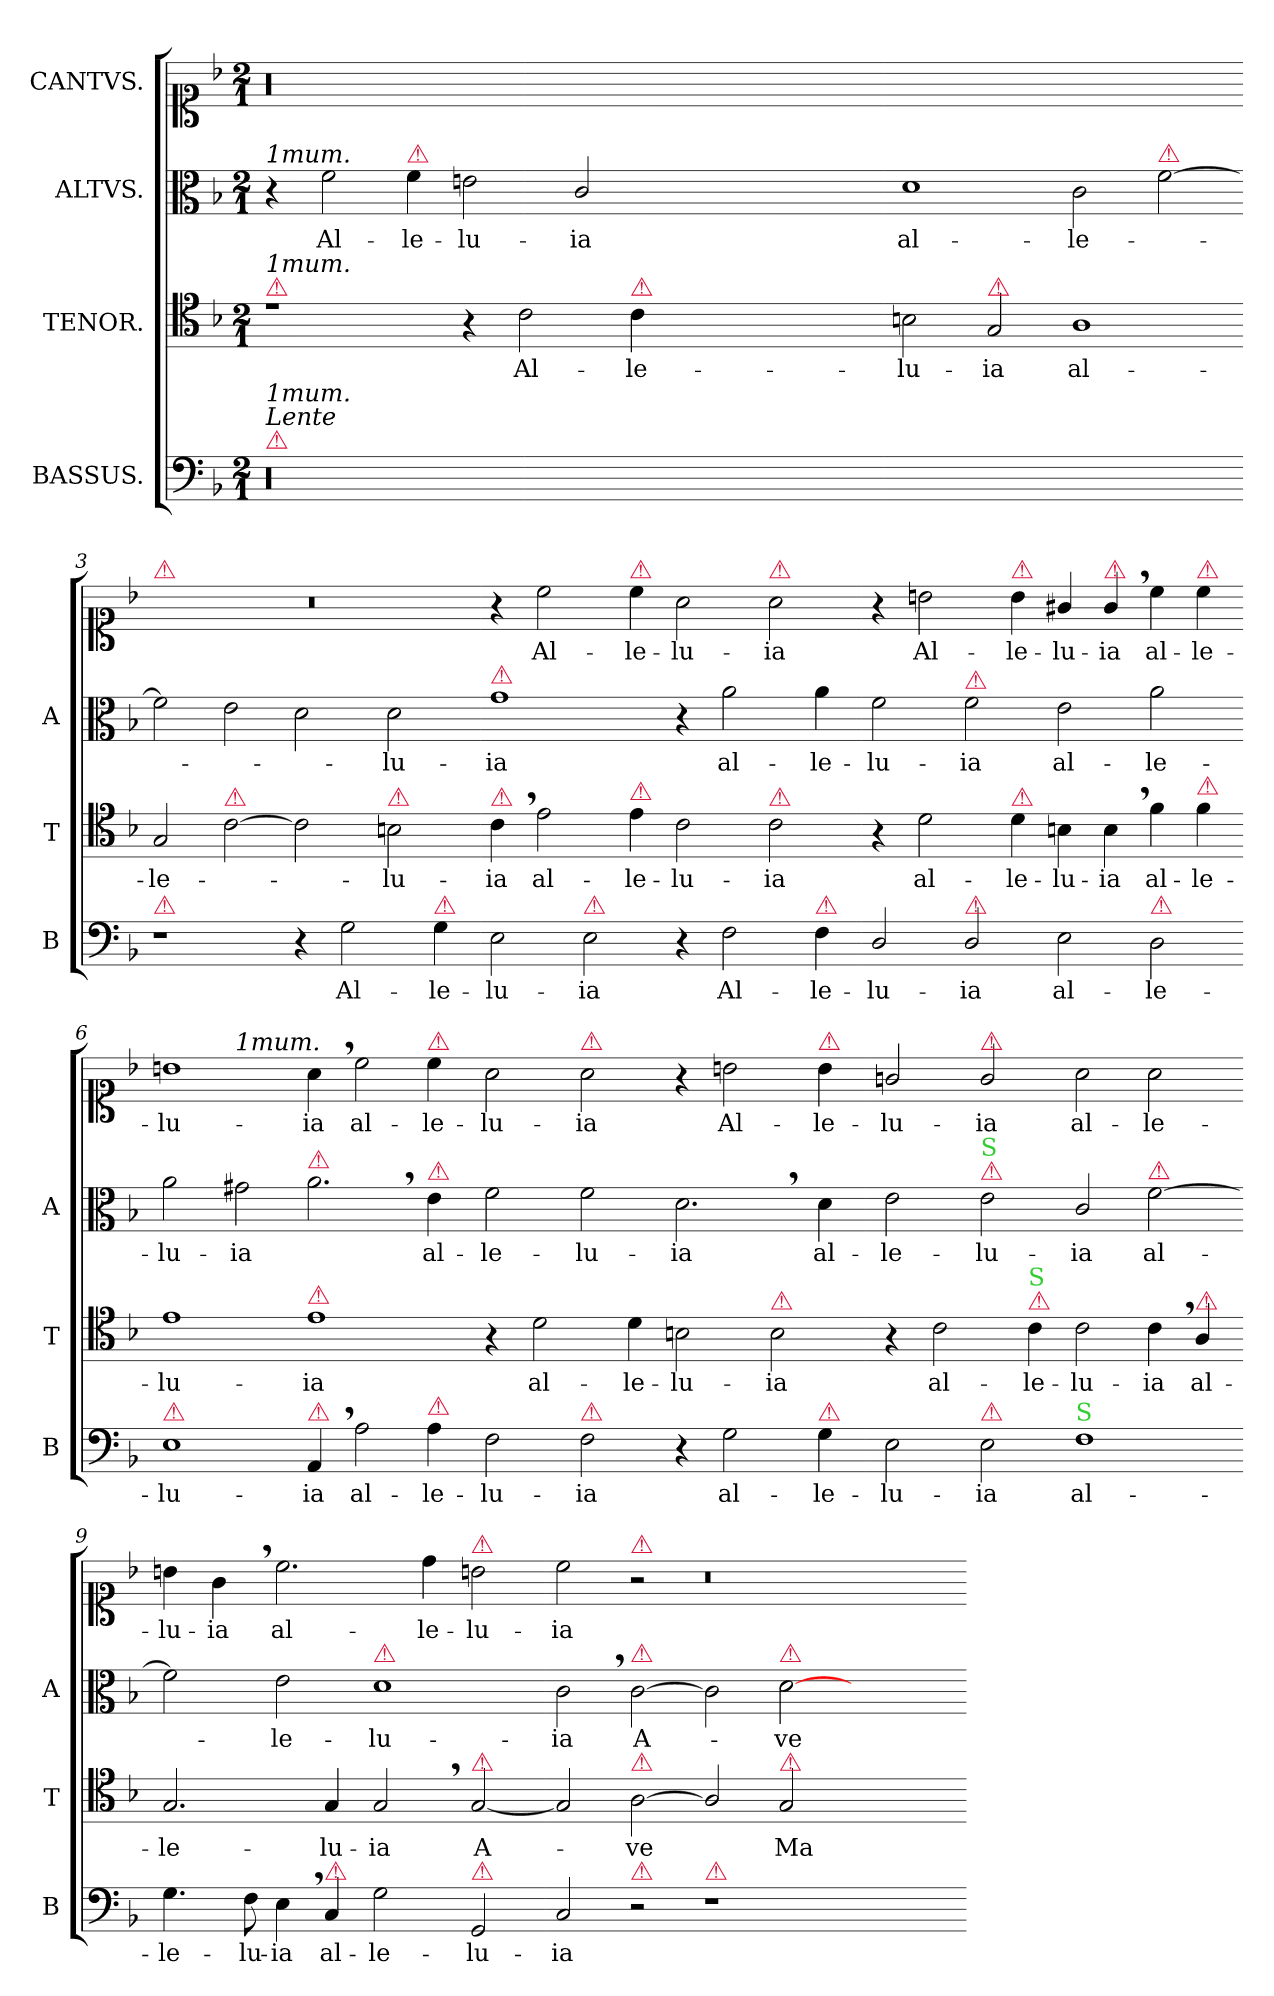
**kern	**text	**kern	**text	**kern	**text	**kern	**text
*part4	*part4	*part3	*part3	*part2	*part2	*part1	*part1
*staff4	*staff4	*staff3	*staff3	*staff2	*staff2	*staff1	*staff1
*I"BASSUS.	*	*I"TENOR.	*	*I"ALTVS.	*	*I"CANTVS.	*
*I'B	*	*I'T	*	*I'A	*	*	*
*clefF4	*	*clefC4	*	*clefC3	*	*clefC1	*
*k[b-]	*	*k[b-]	*	*k[b-]	*	*k[b-]	*
*M2/1	*	*M2/1	*	*M2/1	*	*M2/1	*
=1	=1	=1	=1	=1	=1	=1	=1
!	!	!	!	!LO:TX:a:i:t=1mum.	!	!	!
!	!	!LO:TX:a:color=crimson:t=⚠	!	!	!	!	!
!	!	!LO:TX:a:i:t=1mum.	!	!	!	!	!
!LO:TX:a:color=crimson:t=⚠	!	!	!	!	!	!	!
!LO:TX:a:i:t=Lente	!	!	!	!	!	!	!
!LO:TX:a:i:t=1mum.	!	!	!	!	!	!	!
00r	.	1re	.	4r	.	00r	.
.	.	.	.	2f\	Al-	.	.
!	!	!	!	!LO:TX:a:color=crimson:t=⚠	!	!	!
.	.	.	.	4f\	-le-	.	.
.	.	4r	.	2en\	-lu-	.	.
.	.	2c\	Al-	.	.	.	.
.	.	.	.	2c/	-ia	.	.
!	!	!LO:TX:a:color=crimson:t=⚠	!	!	!	!	!
.	.	4c\	-le-	.	.	.	.
.	.	0ryy	.	0ryy	.	.	.
=2-	=2-	=2-	=2-	=2-	=2-	=2-	=2-
0ryy	.	2Bn\	-lu-	1d	al-	0ryy	.
!	!	!LO:TX:a:color=crimson:t=⚠	!	!	!	!	!
.	.	2G/	-ia	.	.	.	.
.	.	1A	al-	2c\	-le-	.	.
!	!	!	!	!LO:TX:a:color=crimson:t=⚠	!	!	!
.	.	.	.	[2f\	.	.	.
=3-	=3-	=3-	=3-	=3-	=3-	=3-	=3-
!	!	!	!	!	!	!LO:TX:a:color=crimson:t=⚠	!
!LO:TX:a:color=crimson:t=⚠	!	!	!	!	!	!	!
1r	.	2G/	-le-	2f\]	.	0r	.
!	!	!LO:TX:a:color=crimson:t=⚠	!	!	!	!	!
.	.	[2c\	.	2e\	.	.	.
4r	.	2c\]	.	2d\	.	.	.
2G\	Al-	.	.	.	.	.	.
!	!	!LO:TX:a:color=crimson:t=⚠	!	!	!	!	!
.	.	2Bn\	-lu-	2d\	-lu-	.	.
!LO:TX:a:color=crimson:t=⚠	!	!	!	!	!	!	!
4G\	-le-	.	.	.	.	.	.
=4-	=4-	=4-	=4-	=4-	=4-	=4-	=4-
!	!	!	!	!LO:TX:a:color=crimson:t=⚠	!	!	!
!	!	!LO:TX:a:color=crimson:t=⚠	!	!	!	!	!
2E\	-lu-	4c,\	-ia	1g	-ia	4r	.
!	!	!	!LO:LY:i	!	!	!	!
.	.	2e\	al-	.	.	2cc\	Al-
!LO:TX:a:color=crimson:t=⚠	!	!	!	!	!	!	!
2E\	-ia	.	.	.	.	.	.
!	!	!	!	!	!	!LO:TX:a:color=crimson:t=⚠	!
!	!	!LO:TX:a:color=crimson:t=⚠	!	!	!	!	!
!	!	!	!LO:LY:i	!	!	!	!
.	.	4e\	-le-	.	.	4cc\	-le-
!	!	!	!LO:LY:i	!	!	!	!
4r	.	2c\	-lu-	4r	.	2a\	-lu-
!	!LO:LY:i	!	!	!	!LO:LY:i	!	!
2F\	Al-	.	.	2a\	al-	.	.
!	!	!	!	!	!	!LO:TX:a:color=crimson:t=⚠	!
!	!	!LO:TX:a:color=crimson:t=⚠	!	!	!	!	!
!	!	!	!LO:LY:i	!	!	!	!
.	.	2c\	-ia	.	.	2a\	-ia
!LO:TX:a:color=crimson:t=⚠	!	!	!	!	!	!	!
!	!LO:LY:i	!	!	!	!LO:LY:i	!	!
4F\	-le-	.	.	4a\	-le-	.	.
=5-	=5-	=5-	=5-	=5-	=5-	=5-	=5-
!	!LO:LY:i	!	!	!	!LO:LY:i	!	!
2D/	-lu-	4r	.	2f\	-lu-	4r	.
!	!	!	!	!	!	!	!LO:LY:i
.	.	2d\	al-	.	.	2bn\	Al-
!	!	!	!	!LO:TX:a:color=crimson:t=⚠	!	!	!
!LO:TX:a:color=crimson:t=⚠	!	!	!	!	!	!	!
!	!LO:LY:i	!	!	!	!LO:LY:i	!	!
2D/	-ia	.	.	2f\	-ia	.	.
!	!	!	!	!	!	!LO:TX:a:color=crimson:t=⚠	!
!	!	!LO:TX:a:color=crimson:t=⚠	!	!	!	!	!
!	!	!	!	!	!	!	!LO:LY:i
.	.	4d\	-le-	.	.	4b\	-le-
!	!	!	!	!	!	!	!LO:LY:i
2E\	al-	4Bn\	-lu-	2e\	al-	4g#X/	-lu-
!	!	!	!	!	!	!LO:TX:a:color=crimson:t=⚠	!
!	!	!	!	!	!	!	!LO:LY:i
.	.	4B,\	-ia	.	.	4g#,/	-ia
!LO:TX:a:color=crimson:t=⚠	!	!	!	!	!	!	!
!	!	!	!LO:LY:i	!	!	!	!
2D\	-le-	4f\	al-	2a\	-le-	4cc\	al-
!	!	!	!	!	!	!LO:TX:a:color=crimson:t=⚠	!
!	!	!LO:TX:a:color=crimson:t=⚠	!	!	!	!	!
!	!	!	!LO:LY:i	!	!	!	!
.	.	4f\	-le-	.	.	4cc\	-le-
=6-	=6-	=6-	=6-	=6-	=6-	=6-	=6-
!	!	!	!	!	!	!LO:TX:a:color=crimson:t=⚠	!
!	!	!	!	!	!	!LO:TX:a:color=limegreen:t=S	!
!LO:TX:a:color=crimson:t=⚠	!	!	!	!	!	!	!
!	!	!	!LO:LY:i	!	!	!	!
*	*	*	*	*	*	*^	*
1E	-lu-	1e	-lu-	2a\	-lu-	1bn	2ryy	-lu-
!	!	!	!	!	!	!	!LO:TX:a:i:t=1mum.	!
.	.	.	.	2g#X\	-ia	.	1.ryy	.
!	!	!	!	!LO:TX:a:color=crimson:t=⚠	!	!	!	!
!	!	!LO:TX:a:color=crimson:t=⚠	!	!	!	!	!	!
!LO:TX:a:color=crimson:t=⚠	!	!	!	!	!	!	!	!
!	!	!	!LO:LY:i	!	!	!	!	!
4AA,/	-ia	1e	-ia	2.a,\	.	4a,\	.	-ia
!	!LO:LY:i	!	!	!	!	!	!	!LO:LY:i
2A\	al-	.	.	.	.	2cc\	.	al-
!	!	!	!	!	!	!LO:TX:a:color=crimson:t=⚠	!	!
!	!	!	!	!LO:TX:a:color=crimson:t=⚠	!	!	!	!
!LO:TX:a:color=crimson:t=⚠	!	!	!	!	!	!	!	!
!	!LO:LY:i	!	!	!	!LO:LY:i	!	!	!LO:LY:i
4A\	-le-	.	.	4e\	al-	4cc\	.	-le-
=7-	=7-	=7-	=7-	=7-	=7-	=7-	=7-	=7-
!	!LO:LY:i	!	!	!	!LO:LY:i	!	!	!LO:LY:i
*	*	*	*	*	*	*v	*v	*
2F\	-lu-	4r	.	2f\	-le-	2a\	-lu-
.	.	2d\	al-	.	.	.	.
!	!	!	!	!	!	!LO:TX:a:color=crimson:t=⚠	!
!LO:TX:a:color=crimson:t=⚠	!	!	!	!	!	!	!
!	!LO:LY:i	!	!	!	!LO:LY:i	!	!LO:LY:i
2F\	-ia	.	.	2f\	-lu-	2a\	-ia
.	.	4d\	-le-	.	.	.	.
!	!	!	!	!	!LO:LY:i	!	!
4r	.	2Bn\	-lu-	2.d,\	-ia	4r	.
2G\	al-	.	.	.	.	2bn\	Al-
!	!	!LO:TX:a:color=crimson:t=⚠	!	!	!	!	!
.	.	2B\	-ia	.	.	.	.
!	!	!	!	!	!	!LO:TX:a:color=crimson:t=⚠	!
!LO:TX:a:color=crimson:t=⚠	!	!	!	!	!	!	!
4G\	-le-	.	.	4d\	al-	4b\	-le-
=8-	=8-	=8-	=8-	=8-	=8-	=8-	=8-
2E\	-lu-	4r	.	2e\	-le-	2gn/	-lu-
.	.	2c\	al-	.	.	.	.
!	!	!	!	!	!	!LO:TX:a:color=crimson:t=⚠	!
!	!	!	!	!LO:TX:a:color=crimson:t=⚠	!	!	!
!	!	!	!	!LO:TX:a:color=limegreen:t=S	!	!	!
!LO:TX:a:color=crimson:t=⚠	!	!	!	!	!	!	!
2E\	-ia	.	.	2e\	-lu-	2g/	-ia
!	!	!LO:TX:a:color=crimson:t=⚠	!	!	!	!	!
!	!	!LO:TX:a:color=limegreen:t=S	!	!	!	!	!
.	.	4c\	-le-	.	.	.	.
!LO:TX:a:color=limegreen:t=S	!	!	!	!	!	!	!
1F	al-	2c\	-lu-	2c/	-ia	2a\	al-
!	!	!	!	!LO:TX:a:color=crimson:t=⚠	!	!	!
.	.	4c,\	-ia	[2f\	al-	2a\	-le-
!	!	!LO:TX:a:color=crimson:t=⚠	!	!	!	!	!
!	!	!	!LO:LY:i	!	!	!	!
.	.	4A/	al-	.	.	.	.
=9-	=9-	=9-	=9-	=9-	=9-	=9-	=9-
!	!	!	!LO:LY:i	!	!	!	!
4.G\	-le-	2.G/	-le-	2f\]	.	4bn\	-lu-
.	.	.	.	.	.	4g,\	-ia
8F\	-lu-	.	.	.	.	.	.
!	!	!	!	!	!	!	!LO:LY:i
4E,\	-ia	.	.	2e\	-le-	2.cc\	al-
!LO:TX:a:color=crimson:t=⚠	!	!	!	!	!	!	!
!	!LO:LY:i	!	!LO:LY:i	!	!	!	!
4C/	al-	4G/	-lu-	.	.	.	.
!	!	!	!	!LO:TX:a:color=crimson:t=⚠	!	!	!
!	!LO:LY:i	!	!LO:LY:i	!	!	!	!
2G\	-le-	2G,/	-ia	1d	-lu-	.	.
!	!	!	!	!	!	!	!LO:LY:i
.	.	.	.	.	.	4dd\	-le-
!	!	!	!	!	!	!LO:TX:a:color=crimson:t=⚠	!
!	!	!LO:TX:a:color=crimson:t=⚠	!	!	!	!	!
!LO:TX:a:color=crimson:t=⚠	!	!	!	!	!	!	!
!	!LO:LY:i	!	!	!	!	!	!LO:LY:i
2GG/	-lu-	[2G/	A-	.	.	2bn\	-lu-
=10-	=10-	=10-	=10-	=10-	=10-	=10-	=10-
!	!LO:LY:i	!	!	!	!	!	!LO:LY:i
2C/	-ia	2G/]	.	2c,\	-ia	2cc\	-ia
!	!	!	!	!	!	!LO:TX:a:color=crimson:t=⚠	!
!	!	!	!	!LO:TX:a:color=crimson:t=⚠	!	!	!
!	!	!LO:TX:a:color=crimson:t=⚠	!	!	!	!	!
!LO:TX:a:color=crimson:t=⚠	!	!	!	!	!	!	!
2r	.	[2A\	-ve	[2c\	A-	2r	.
!LO:TX:a:color=crimson:t=⚠	!	!	!	!	!	!	!
1r	.	2A/]	.	2c\]	.	0r	.
!	!	!	!	!LO:TX:a:color=crimson:t=⚠	!	!	!
!	!	!LO:TX:a:color=crimson:t=⚠	!	!	!	!	!
.	.	2G/	Ma-	[2d\	-ve	.	.
1ryy	.	1ryy	.	1ryy	.	.	.
=-	=-	=-	=-	=-	=-	=-	=-
*-	*-	*-	*-	*-	*-	*-	*-
